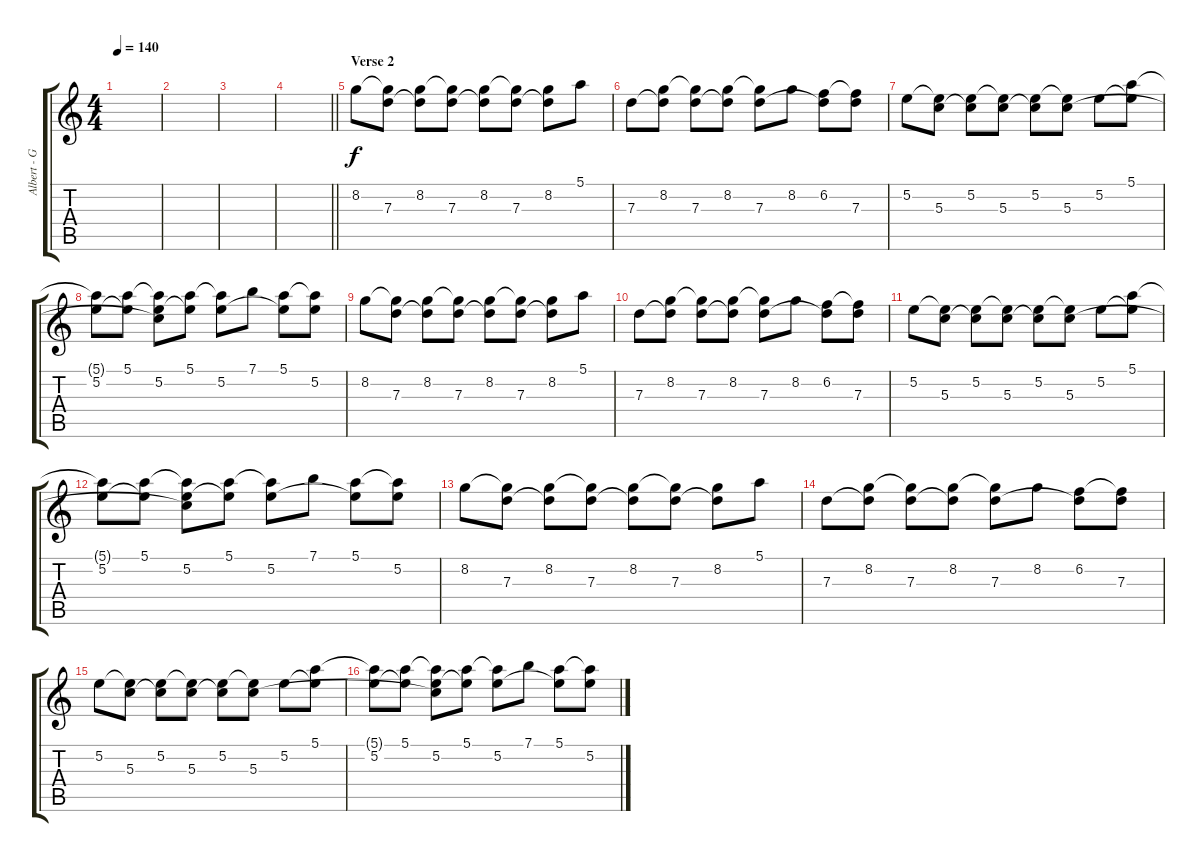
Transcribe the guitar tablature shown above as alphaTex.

\track ("Albert - Guitar RSE" "Albert - G") {instrument overdrivenguitar}
\staff {score tabs}
\tuning (E4 B3 G3 D3 A2 E2) {hide}
\ts (4 4)
\tempo 140
\clef g2
\ks c
|
|
|
\barLineRight lightlight
|
\section ("" "Verse 2")
8.2.8{dy f} (8.2{t} 7.3).8 (8.2 7.3{t}).8 (8.2{t} 7.3).8 (8.2 7.3{t}).8 (8.2{t} 7.3).8 (8.2 7.3{t}).8 5.1.8 |
7.3.8 (8.2 7.3{t}).8 (8.2{t} 7.3).8 (8.2 7.3{t}).8 (8.2{t} 7.3).8 8.2.8 (6.2 7.3{t}).8 (6.2{t} 7.3).8 |
5.2.8 (5.2{t} 5.3).8 (5.2 5.3{t}).8 (5.2{t} 5.3).8 (5.2 5.3{t}).8 (5.2{t} 5.3).8 5.2.8 (5.1 5.2{t}).8 |
(5.1{t} 5.2).8 (5.1 5.2{t}).8 (5.1{t} 5.2 5.3{t}).8 (5.1 5.2{t}).8 (5.1{t} 5.2).8 7.1.8 (5.1 5.2{t}).8 (5.1{t} 5.2).8 |
8.2.8 (8.2{t} 7.3).8 (8.2 7.3{t}).8 (8.2{t} 7.3).8 (8.2 7.3{t}).8 (8.2{t} 7.3).8 (8.2 7.3{t}).8 5.1.8 |
7.3.8 (8.2 7.3{t}).8 (8.2{t} 7.3).8 (8.2 7.3{t}).8 (8.2{t} 7.3).8 8.2.8 (6.2 7.3{t}).8 (6.2{t} 7.3).8 |
5.2.8 (5.2{t} 5.3).8 (5.2 5.3{t}).8 (5.2{t} 5.3).8 (5.2 5.3{t}).8 (5.2{t} 5.3).8 5.2.8 (5.1 5.2{t}).8 |
(5.1{t} 5.2).8 (5.1 5.2{t}).8 (5.1{t} 5.2 5.3{t}).8 (5.1 5.2{t}).8 (5.1{t} 5.2).8 7.1.8 (5.1 5.2{t}).8 (5.1{t} 5.2).8 |
8.2.8 (8.2{t} 7.3).8 (8.2 7.3{t}).8 (8.2{t} 7.3).8 (8.2 7.3{t}).8 (8.2{t} 7.3).8 (8.2 7.3{t}).8 5.1.8 |
7.3.8 (8.2 7.3{t}).8 (8.2{t} 7.3).8 (8.2 7.3{t}).8 (8.2{t} 7.3).8 8.2.8 (6.2 7.3{t}).8 (6.2{t} 7.3).8 |
5.2.8 (5.2{t} 5.3).8 (5.2 5.3{t}).8 (5.2{t} 5.3).8 (5.2 5.3{t}).8 (5.2{t} 5.3).8 5.2.8 (5.1 5.2{t}).8 |
(5.1{t} 5.2).8 (5.1 5.2{t}).8 (5.1{t} 5.2 5.3{t}).8 (5.1 5.2{t}).8 (5.1{t} 5.2).8 7.1.8 (5.1 5.2{t}).8 (5.1{t} 5.2).8
